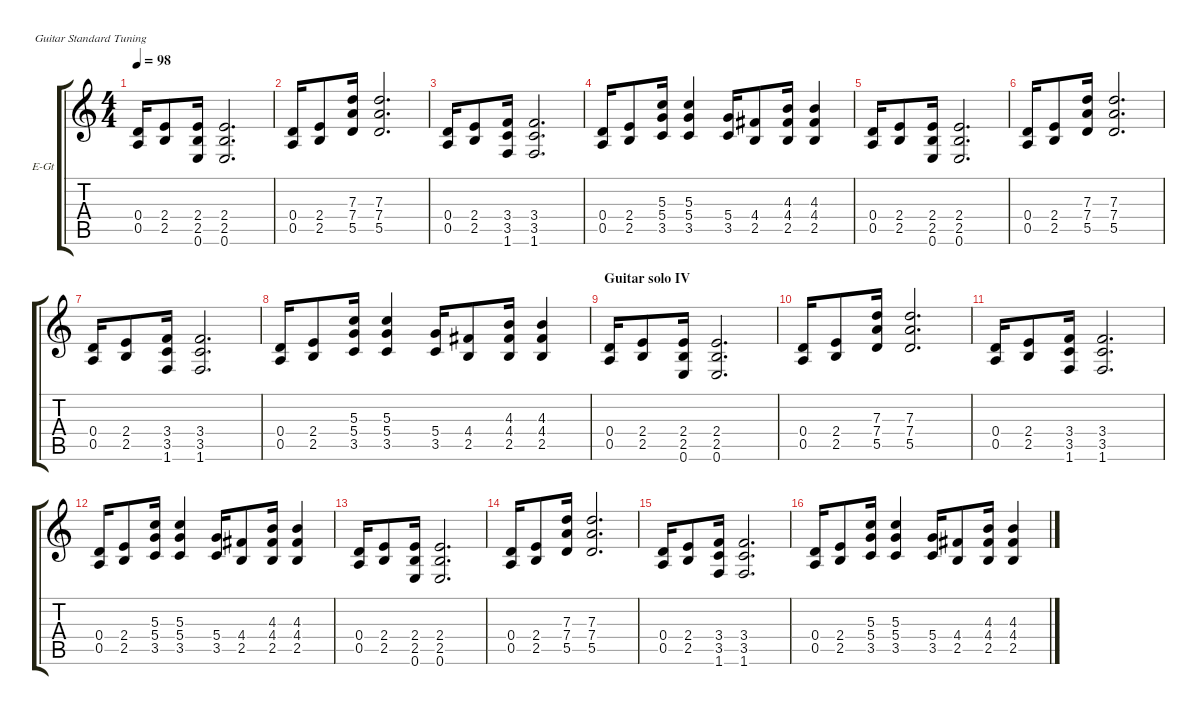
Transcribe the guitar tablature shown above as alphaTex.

\hideDynamics
\bracketExtendMode groupsimilarinstruments
\firstSystemTrackNameOrientation horizontal
\otherSystemsTrackNameOrientation horizontal
\track ("James Hetfield" "E-Gt") {multiBarRest instrument distortionguitar}
\staff {score tabs}
\tuning (E4 B3 G3 D3 A2 E2)
\ts (4 4)
\tempo 98
\clef g2
\ks c
(0.4 0.5).16{dy f} (2.4 2.5).8 (2.4 2.5 0.6).16 (2.4 2.5 0.6).2{d} |
(0.4 0.5).16 (2.4 2.5).8 (7.3 7.4 5.5).16 (7.3 7.4 5.5).2{d} |
(0.4 0.5).16 (2.4 2.5).8 (3.4 3.5 1.6).16 (3.4 3.5 1.6).2{d} |
(0.4 0.5).16 (2.4 2.5).8 (5.3 5.4 3.5).16 (5.3 5.4 3.5).4 (5.4 3.5).16 (4.4 2.5).8 (4.3 4.4 2.5).16 (4.3 4.4 2.5).4 |
(0.4 0.5).16 (2.4 2.5).8 (2.4 2.5 0.6).16 (2.4 2.5 0.6).2{d} |
(0.4 0.5).16 (2.4 2.5).8 (7.3 7.4 5.5).16 (7.3 7.4 5.5).2{d} |
(0.4 0.5).16 (2.4 2.5).8 (3.4 3.5 1.6).16 (3.4 3.5 1.6).2{d} |
(0.4 0.5).16 (2.4 2.5).8 (5.3 5.4 3.5).16 (5.3 5.4 3.5).4 (5.4 3.5).16 (4.4 2.5).8 (4.3 4.4 2.5).16 (4.3 4.4 2.5).4 |
\section ("" "Guitar solo IV")
(0.4 0.5).16 (2.4 2.5).8 (2.4 2.5 0.6).16 (2.4 2.5 0.6).2{d} |
(0.4 0.5).16 (2.4 2.5).8 (7.3 7.4 5.5).16 (7.3 7.4 5.5).2{d} |
(0.4 0.5).16 (2.4 2.5).8 (3.4 3.5 1.6).16 (3.4 3.5 1.6).2{d} |
(0.4 0.5).16 (2.4 2.5).8 (5.3 5.4 3.5).16 (5.3 5.4 3.5).4 (5.4 3.5).16 (4.4 2.5).8 (4.3 4.4 2.5).16 (4.3 4.4 2.5).4 |
(0.4 0.5).16 (2.4 2.5).8 (2.4 2.5 0.6).16 (2.4 2.5 0.6).2{d} |
(0.4 0.5).16 (2.4 2.5).8 (7.3 7.4 5.5).16 (7.3 7.4 5.5).2{d} |
(0.4 0.5).16 (2.4 2.5).8 (3.4 3.5 1.6).16 (3.4 3.5 1.6).2{d} |
(0.4 0.5).16 (2.4 2.5).8 (5.3 5.4 3.5).16 (5.3 5.4 3.5).4 (5.4 3.5).16 (4.4 2.5).8 (4.3 4.4 2.5).16 (4.3 4.4 2.5).4
